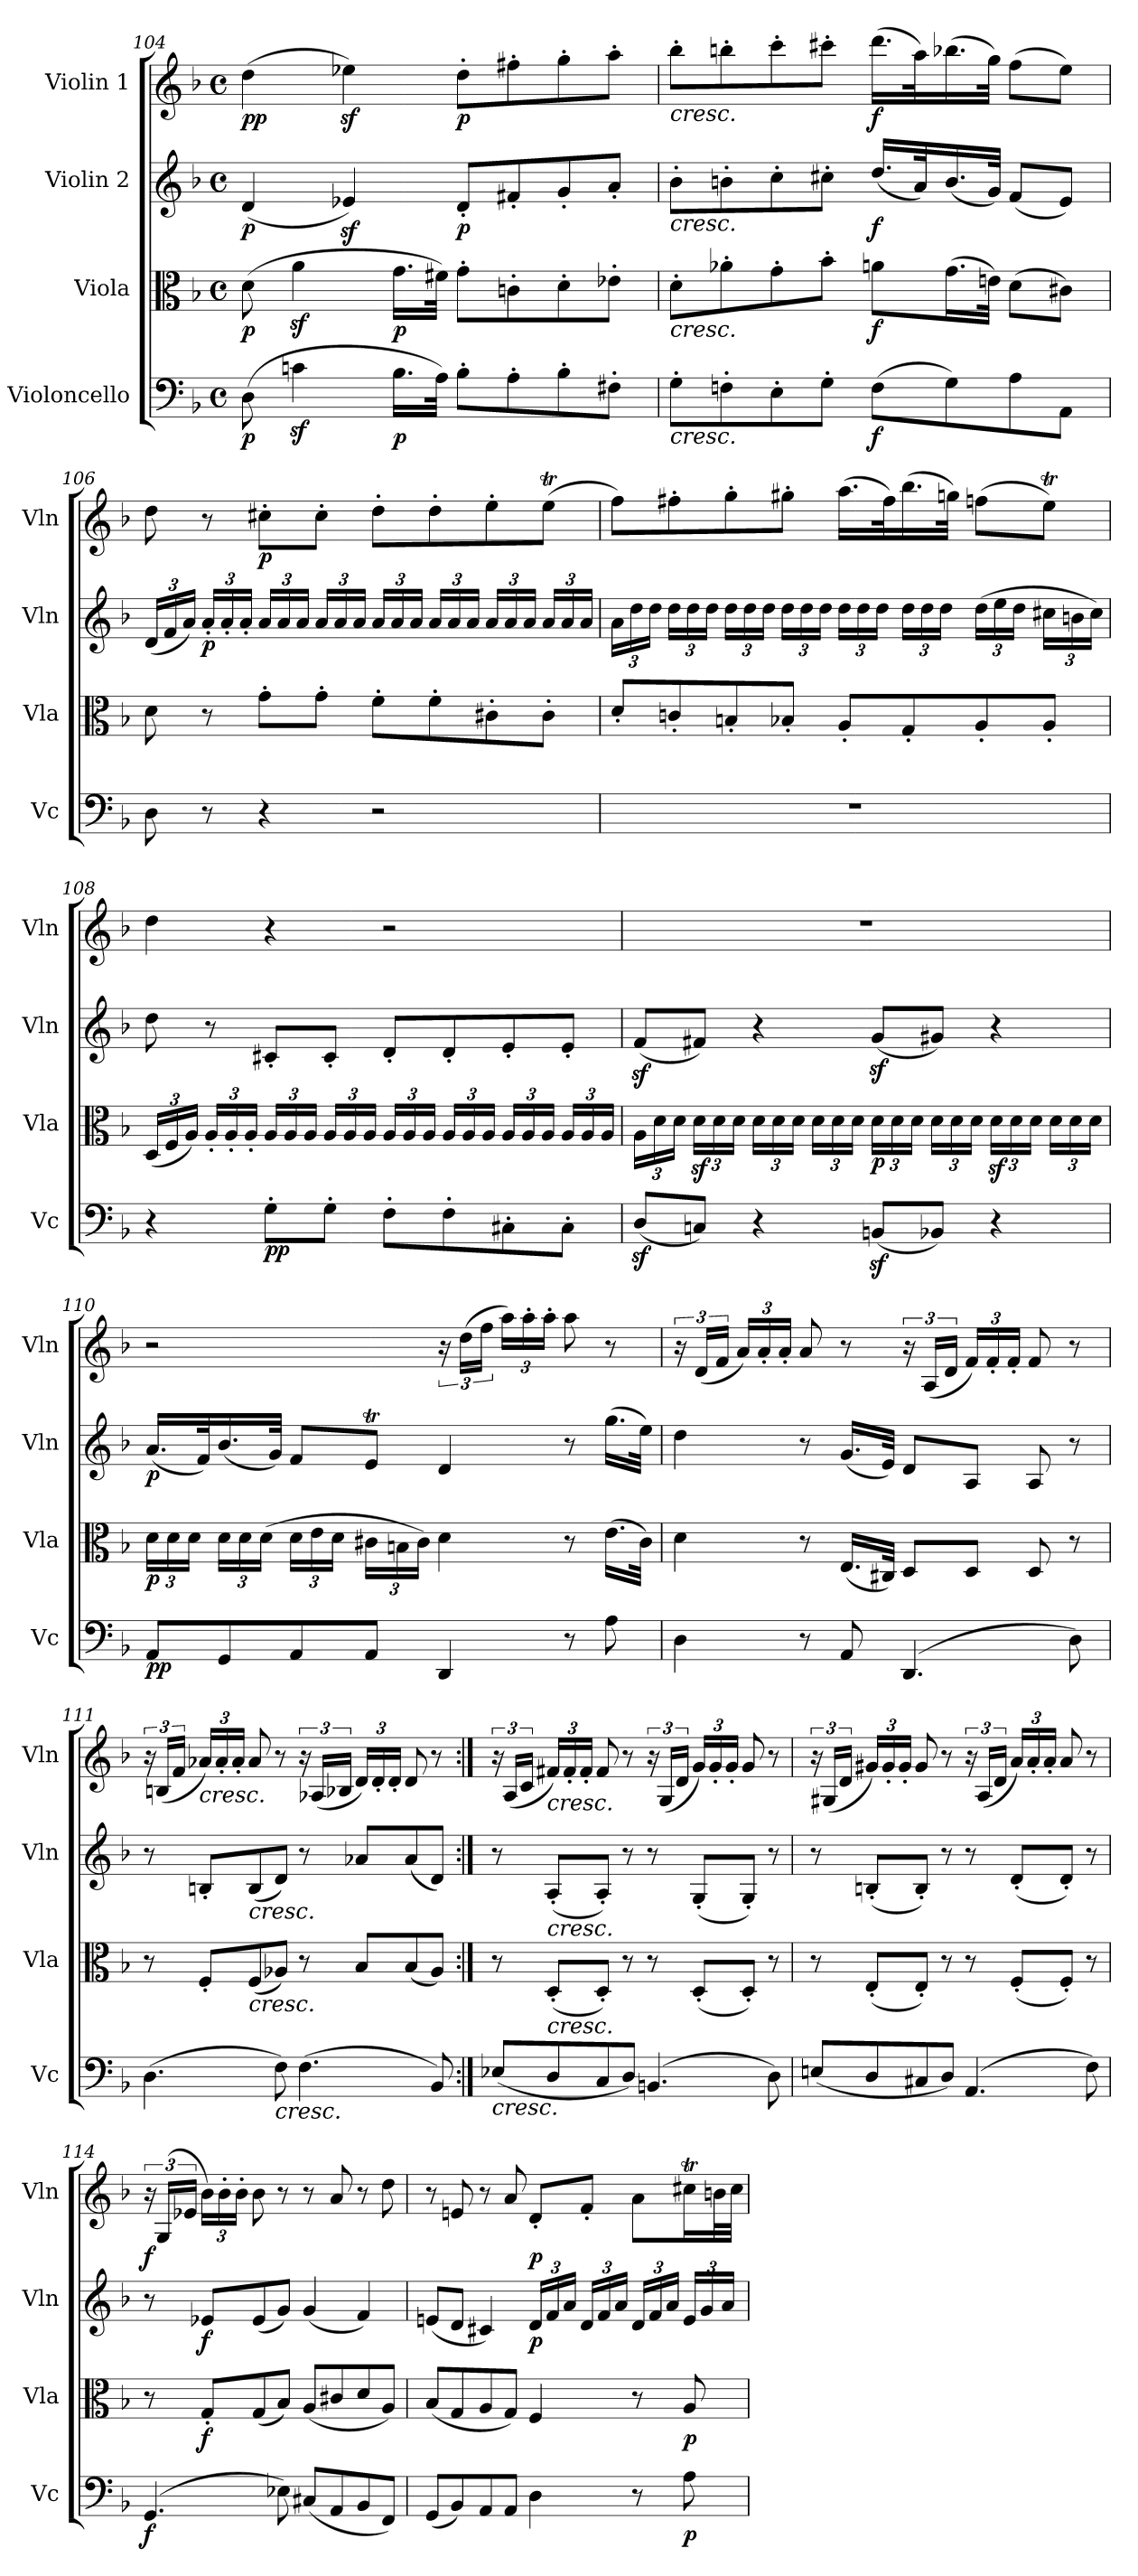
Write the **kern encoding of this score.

**kern	**dynam	**kern	**dynam	**kern	**dynam	**kern	**dynam
*part4	*part4	*part3	*part3	*part2	*part2	*part1	*part1
*staff4	*staff4	*staff3	*staff3	*staff2	*staff2	*staff1	*staff1
*I"Violoncello	*	*I"Viola	*	*I"Violin 2	*	*I"Violin 1	*
*I'Vc	*	*I'Vla	*	*I'Vln	*	*I'Vln	*
*clefF4	*	*clefC3	*	*clefG2	*	*clefG2	*
*k[b-]	*	*k[b-]	*	*k[b-]	*	*k[b-]	*
*M4/4	*	*M4/4	*	*M4/4	*	*M4/4	*
*met(c)	*	*met(c)	*	*met(c)	*	*met(c)	*
=104	=104	=104	=104	=104	=104	=104	=104
!	!LO:DY:b	!	!LO:DY:b	!	!LO:DY:b	!	!LO:DY:b
!	!	!	!	!	!	!	!LO:DY:n=1:b
(8D\	p	(>8d\	p	(<4d/	p	(>4dd\	p p
4cnz<\	.	4az<\	.	.	.	.	.
.	.	.	.	4e-Xz</)	.	4ee-Xz<\)	.
!	!LO:DY:b	!	!LO:DY:b	!	!	!	!
16.B-\LL	p	16.g\LL	p	.	.	.	.
32A\JJk)	.	32f#X\JJk)	.	.	.	.	.
!	!	!	!	!	!LO:DY:b	!	!LO:DY:n=2:b
8B-'>\L	.	8g'\L	.	8d'</L	p	8dd'>\L	p
8A'>\	.	8cn'\	.	8f#X'</	.	8ff#X'>\	.
8B-'>\	.	8d'\	.	8g'</	.	8gg'>\	.
8F#X'>\J	.	8e-X'\J	.	8a'</J	.	8aa'>\J	.
=105	=105	=105	=105	=105	=105	=105	=105
!	!	!	!	!	!	!LO:TX:b:i:t=cresc.	!
!	!	!	!	!LO:TX:b:i:t=cresc.	!	!	!
!	!	!LO:TX:b:i:t=cresc.	!	!	!	!	!
!LO:TX:b:i:t=cresc.	!	!	!	!	!	!	!
8G'>\L	.	8d'\L	.	8b-'>\L	.	8bb-'>\L	.
8Fn'>\	.	8a-X'\	.	8bn'>\	.	8bbn'>\	.
8E'>\	.	8g'\	.	8cc'>\	.	8ccc'>\	.
8G'>\J	.	8b-'\J	.	8cc#X'>\J	.	8ccc#X'>\J	.
!	!LO:DY:b	!	!LO:DY:b	!	!LO:DY:b	!	!LO:DY:b
(>8F\L	f	8an\L	f	(<16.dd/LL	f	(>16.ddd\LL	f
.	.	.	.	32a/K)	.	32aa\K)	.
8G\)	.	(>16.g\L	.	(<16.b/	.	(>16.bb-X\	.
.	.	32en\JJk)	.	32g/JJk)	.	32gg\JJk)	.
8A\	.	(>8d\L	.	(<8f/L	.	(>8ff\L	.
8AA\J	.	8c#X\J)	.	8e/J)	.	8ee\J)	.
!!LO:LB:g=z
=106	=106	=106	=106	=106	=106	=106	=106
*	*	*	*	*Xbrackettup	*	*	*
8D\	.	8d\	.	(<24d/LL	.	8dd\	.
.	.	.	.	24f/	.	.	.
.	.	.	.	24a/JJ)	.	.	.
!	!	!	!	!	!LO:DY:b	!	!
8r	.	8r	.	24a'</LL	p	8r	.
.	.	.	.	24a'</	.	.	.
.	.	.	.	24a'</JJ	.	.	.
!	!	!	!	!	!	!	!LO:DY:b
4r	.	8g'\L	.	24a/LL	.	8cc#X'>\L	p
.	.	.	.	24a/	.	.	.
.	.	.	.	24a/JJ	.	.	.
.	.	8g'\J	.	24a/LL	.	8cc#'>\J	.
.	.	.	.	24a/	.	.	.
.	.	.	.	24a/JJ	.	.	.
2r	.	8f'\L	.	24a/LL	.	8dd'>\L	.
.	.	.	.	24a/	.	.	.
.	.	.	.	24a/JJ	.	.	.
.	.	8f'\	.	24a/LL	.	8dd'>\	.
.	.	.	.	24a/	.	.	.
.	.	.	.	24a/JJ	.	.	.
.	.	8c#X'\	.	24a/LL	.	8ee'>\	.
.	.	.	.	24a/	.	.	.
.	.	.	.	24a/JJ	.	.	.
.	.	8c#'\J	.	24a/LL	.	(>8eet\J	.
.	.	.	.	24a/	.	.	.
.	.	.	.	24a/JJ	.	.	.
!!LO:LB:g=z
=107	=107	=107	=107	=107	=107	=107	=107
1r	.	8d'/L	.	24a\LL	.	8ff\L)	.
.	.	.	.	24dd\	.	.	.
.	.	.	.	24dd\JJ	.	.	.
.	.	8cn'/	.	24dd\LL	.	8ff#X'>\	.
.	.	.	.	24dd\	.	.	.
.	.	.	.	24dd\JJ	.	.	.
.	.	8Bn'/	.	24dd\LL	.	8gg'>\	.
.	.	.	.	24dd\	.	.	.
.	.	.	.	24dd\JJ	.	.	.
.	.	8B-X'/J	.	24dd\LL	.	8gg#X'>\J	.
.	.	.	.	24dd\	.	.	.
.	.	.	.	24dd\JJ	.	.	.
.	.	8A'/L	.	24dd\LL	.	(>16.aa\LL	.
.	.	.	.	24dd\	.	.	.
.	.	.	.	24dd\JJ	.	.	.
.	.	.	.	.	.	32ff#\K)	.
.	.	8G'/	.	24dd\LL	.	(>16.bb-\	.
.	.	.	.	24dd\	.	.	.
.	.	.	.	24dd\JJ	.	.	.
.	.	.	.	.	.	32ggn\JJk)	.
.	.	8A'/	.	(>24dd\LL	.	(>8ffn\L	.
.	.	.	.	24ee\	.	.	.
.	.	.	.	24dd\JJ	.	.	.
.	.	8A'/J	.	24cc#X\LL	.	8eet\J)	.
.	.	.	.	24bn\	.	.	.
.	.	.	.	24cc#\JJ)	.	.	.
=108	=108	=108	=108	=108	=108	=108	=108
*	*	*Xbrackettup	*	*	*	*	*
4r	.	(24D/LL	.	8dd\	.	4dd\	.
.	.	24F/	.	.	.	.	.
.	.	24A/JJ)	.	.	.	.	.
.	.	24A'/LL	.	8r	.	.	.
.	.	24A'/	.	.	.	.	.
.	.	24A'/JJ	.	.	.	.	.
!	!LO:DY:b	!	!	!	!	!	!
!	!LO:DY:n=1:b	!	!	!	!	!	!
8G'>\L	p p	24A/LL	.	8c#X'</L	.	4r	.
.	.	24A/	.	.	.	.	.
.	.	24A/JJ	.	.	.	.	.
8G'>\J	.	24A/LL	.	8c#'</J	.	.	.
.	.	24A/	.	.	.	.	.
.	.	24A/JJ	.	.	.	.	.
8F'>\L	.	24A/LL	.	8d'</L	.	2r	.
.	.	24A/	.	.	.	.	.
.	.	24A/JJ	.	.	.	.	.
8F'>\	.	24A/LL	.	8d'</	.	.	.
.	.	24A/	.	.	.	.	.
.	.	24A/JJ	.	.	.	.	.
8C#X'>\	.	24A/LL	.	8e'</	.	.	.
.	.	24A/	.	.	.	.	.
.	.	24A/JJ	.	.	.	.	.
8C#'>\J	.	24A/LL	.	8e'</J	.	.	.
.	.	24A/	.	.	.	.	.
.	.	24A/JJ	.	.	.	.	.
!!LO:LB:g=z
=109	=109	=109	=109	=109	=109	=109	=109
(<8Dz</L	.	24A\LL	.	(<8fz</L	.	1r	.
.	.	24d\	.	.	.	.	.
.	.	24d\JJ	.	.	.	.	.
8Cn/J)	.	24dz<\LL	.	8f#X/J)	.	.	.
.	.	24d\	.	.	.	.	.
.	.	24d\JJ	.	.	.	.	.
4r	.	24d\LL	.	4r	.	.	.
.	.	24d\	.	.	.	.	.
.	.	24d\JJ	.	.	.	.	.
.	.	24d\LL	.	.	.	.	.
.	.	24d\	.	.	.	.	.
.	.	24d\JJ	.	.	.	.	.
!	!	!	!LO:DY:b	!	!	!	!
(<8BBnz</L	.	24d\LL	p	(<8gz</L	.	.	.
.	.	24d\	.	.	.	.	.
.	.	24d\JJ	.	.	.	.	.
8BB-X/J)	.	24d\LL	.	8g#X/J)	.	.	.
.	.	24d\	.	.	.	.	.
.	.	24d\JJ	.	.	.	.	.
4r	.	24dz<\LL	.	4r	.	.	.
.	.	24d\	.	.	.	.	.
.	.	24d\JJ	.	.	.	.	.
.	.	24d\LL	.	.	.	.	.
.	.	24d\	.	.	.	.	.
.	.	24d\JJ	.	.	.	.	.
!!LO:PB:g=z
=110	=110	=110	=110	=110	=110	=110	=110
!	!LO:DY:b	!	!	!	!	!	!
!	!LO:DY:n=1:b	!	!LO:DY:b	!	!LO:DY:b	!	!
8AA/L	p p	24d\LL	p	(<16.a/LL	p	2r	.
.	.	24d\	.	.	.	.	.
.	.	24d\JJ	.	.	.	.	.
.	.	.	.	32f/K)	.	.	.
8GG/	.	24d\LL	.	(<16.b-/	.	.	.
.	.	24d\	.	.	.	.	.
.	.	(>24d\JJ	.	.	.	.	.
.	.	.	.	32g/JJk)	.	.	.
8AA/	.	24d\LL	.	8f/L	.	.	.
.	.	24e\	.	.	.	.	.
.	.	24d\JJ	.	.	.	.	.
8AA/J	.	24c#X\LL	.	8et/J	.	.	.
.	.	24Bn\	.	.	.	.	.
.	.	24c#\JJ)	.	.	.	.	.
4DD/	.	4d\	.	4d/	.	24r	.
.	.	.	.	.	.	(>24dd\LL	.
.	.	.	.	.	.	24ff\JJ	.
*	*	*	*	*	*	*Xbrackettup	*
.	.	.	.	.	.	24aa\LL)	.
.	.	.	.	.	.	24aa'>\	.
.	.	.	.	.	.	24aa'>\JJ	.
8r	.	8r	.	8r	.	8aa\	.
8A\	.	(>16.e\LL	.	(>16.gg\LL	.	8r	.
.	.	32c#\JJk)	.	32ee\JJk)	.	.	.
=111	=111	=111	=111	=111	=111	=111	=111
*	*	*	*	*	*	*brackettup	*
4D\	.	4d\	.	4dd\	.	24r	.
.	.	.	.	.	.	(<24d/LL	.
.	.	.	.	.	.	24f/JJ	.
*	*	*	*	*	*	*Xbrackettup	*
.	.	.	.	.	.	24a/LL)	.
.	.	.	.	.	.	24a'</	.
.	.	.	.	.	.	24a'</JJ	.
8r	.	8r	.	8r	.	8a/	.
8AA/	.	(<16.E/LL	.	(<16.g/LL	.	8r	.
.	.	32C#X/JJk)	.	32e/JJk)	.	.	.
*	*	*	*	*	*	*brackettup	*
(>4.DD/	.	8D/L	.	8d/L	.	24r	.
.	.	.	.	.	.	(<24A/LL	.
.	.	.	.	.	.	24d/JJ	.
*	*	*	*	*	*	*Xbrackettup	*
.	.	8D/J	.	8A/J	.	24f/LL)	.
.	.	.	.	.	.	24f'</	.
.	.	.	.	.	.	24f'</JJ	.
.	.	8D/	.	8A/	.	8f/	.
8D\)	.	8r	.	8r	.	8r	.
!!LO:LB:g=z
=111X2	=111X2	=111X2	=111X2	=111X2	=111X2	=111X2	=111X2
*	*	*	*	*	*	*brackettup	*
(4.D\	.	8r	.	8r	.	24r	.
.	.	.	.	.	.	(24Bn/LL	.
.	.	.	.	.	.	24f/JJ	.
*	*	*	*	*	*	*Xbrackettup	*
!	!	!	!	!	!	!LO:TX:b:i:t=cresc.	!
.	.	8F'/L	.	8Bn'/L	.	24a-X/LL)	.
.	.	.	.	.	.	24a-'/	.
.	.	.	.	.	.	24a-'/JJ	.
!	!	!	!	!LO:TX:b:i:t=cresc.	!	!	!
!	!	!LO:TX:b:i:t=cresc.	!	!	!	!	!
.	.	(8F/	.	(8B/	.	8a-/	.
!LO:TX:b:i:t=cresc.	!	!	!	!	!	!	!
8F\)	.	8A-X/J)	.	8d/J)	.	8r	.
*	*	*	*	*	*	*brackettup	*
(4.F\	.	8r	.	8r	.	24r	.
.	.	.	.	.	.	(24A-X/LL	.
.	.	.	.	.	.	24B-X/JJ	.
*	*	*	*	*	*	*Xbrackettup	*
.	.	8B-/L	.	8a-X/L	.	24d/LL)	.
.	.	.	.	.	.	24d'/	.
.	.	.	.	.	.	24d'/JJ	.
.	.	(8B-/	.	(8a-/	.	8d/	.
8BB-/)	.	8A-/J)	.	8d/J)	.	8r	.
=112:|!	=112:|!	=112:|!	=112:|!	=112:|!	=112:|!	=112:|!	=112:|!
*	*	*	*	*	*	*brackettup	*
!LO:TX:b:i:t=cresc.	!	!	!	!	!	!	!
(<8E-X/L	.	8r	.	8r	.	24r	.
.	.	.	.	.	.	(24A/LL	.
.	.	.	.	.	.	24c/JJ	.
*	*	*	*	*	*	*Xbrackettup	*
!	!	!	!	!	!	!LO:TX:b:i:t=cresc.	!
!	!	!	!	!LO:TX:b:i:t=cresc.	!	!	!
!	!	!LO:TX:b:i:t=cresc.	!	!	!	!	!
8D/	.	(8D'/L	.	(8A'/L	.	24f#X/LL)	.
.	.	.	.	.	.	24f#'/	.
.	.	.	.	.	.	24f#'/JJ	.
8C/	.	8D'/J)	.	8A'/J)	.	8f#/	.
8D/J)	.	8r	.	8r	.	8r	.
*	*	*	*	*	*	*brackettup	*
(4.BBn/	.	8r	.	8r	.	24r	.
.	.	.	.	.	.	(24G/LL	.
.	.	.	.	.	.	24d/JJ	.
*	*	*	*	*	*	*Xbrackettup	*
.	.	(8D'/L	.	(8G'/L	.	24g/LL)	.
.	.	.	.	.	.	24g'/	.
.	.	.	.	.	.	24g'/JJ	.
.	.	8D'/J)	.	8G'/J)	.	8g/	.
8D\)	.	8r	.	8r	.	8r	.
!!LO:LB:g=z
=113	=113	=113	=113	=113	=113	=113	=113
*	*	*	*	*	*	*brackettup	*
(<8En/L	.	8r	.	8r	.	24r	.
.	.	.	.	.	.	(24G#X/LL	.
.	.	.	.	.	.	24d/JJ	.
*	*	*	*	*	*	*Xbrackettup	*
8D/	.	(8E'/L	.	(8Bn'/L	.	24g#X/LL)	.
.	.	.	.	.	.	24g#'/	.
.	.	.	.	.	.	24g#'/JJ	.
8C#X/	.	8E'/J)	.	8B'/J)	.	8g#/	.
8D/J)	.	8r	.	8r	.	8r	.
*	*	*	*	*	*	*brackettup	*
(4.AA/	.	8r	.	8r	.	24r	.
.	.	.	.	.	.	(24A/LL	.
.	.	.	.	.	.	24d/JJ	.
*	*	*	*	*	*	*Xbrackettup	*
.	.	(8F'/L	.	(8d'/L	.	24a/LL)	.
.	.	.	.	.	.	24a'/	.
.	.	.	.	.	.	24a'/JJ	.
.	.	8F'/J)	.	8d'/J)	.	8a/	.
8F\)	.	8r	.	8r	.	8r	.
=114	=114	=114	=114	=114	=114	=114	=114
*	*	*	*	*	*	*brackettup	*
!	!LO:DY:b	!	!	!	!	!	!LO:DY:b
(>4.GG/	f	8r	.	8r	.	24r	f
.	.	.	.	.	.	(24G/LL	.
.	.	.	.	.	.	24e-X/JJ	.
*	*	*	*	*	*	*Xbrackettup	*
!	!	!	!LO:DY:b	!	!LO:DY:b	!	!
.	.	8G'/L	f	8e-X/L	f	24b-\LL)	.
.	.	.	.	.	.	24b-'\	.
.	.	.	.	.	.	24b-'\JJ	.
.	.	(8G/	.	(8e-/	.	8b-\	.
8E-X\)	.	8B-/J)	.	8g/J)	.	8r	.
(<8C#X/L	.	(8A/L	.	(4g/	.	8r	.
8AA/	.	8c#X/	.	.	.	8a/	.
8BB-/	.	8d/	.	4f/)	.	8r	.
8FF/J)	.	8A/J)	.	.	.	8dd\	.
=115	=115	=115	=115	=115	=115	=115	=115
(8GG/L	.	(8B-/L	.	(8en/L	.	8r	.
8BB-/)	.	8G/	.	8d/J	.	8en/	.
8AA/	.	8A/	.	4c#X/)	.	8r	.
8AA/J	.	8G/J)	.	.	.	8a/	.
!	!	!	!	!	!LO:DY:b	!	!LO:DY:b
4D\	.	4F/	.	24d/LL	p	8d'/L	p
.	.	.	.	24f/	.	.	.
.	.	.	.	24a/JJ	.	.	.
.	.	.	.	24d/LL	.	8f'/J	.
.	.	.	.	24f/	.	.	.
.	.	.	.	24a/JJ	.	.	.
8r	.	8r	.	24d/LL	.	8a\L	.
.	.	.	.	24f/	.	.	.
.	.	.	.	24a/JJ	.	.	.
!	!LO:DY:b	!	!LO:DY:b	!	!	!	!
8A\	p	8A/	p	24e/LL	.	16cc#Xt\L	.
.	.	.	.	24g/	.	.	.
.	.	.	.	.	.	32bn\L	.
.	.	.	.	24a/JJ	.	.	.
.	.	.	.	.	.	32cc#\JJJ	.
=	=	=	=	=	=	=	=
*-	*-	*-	*-	*-	*-	*-	*-
